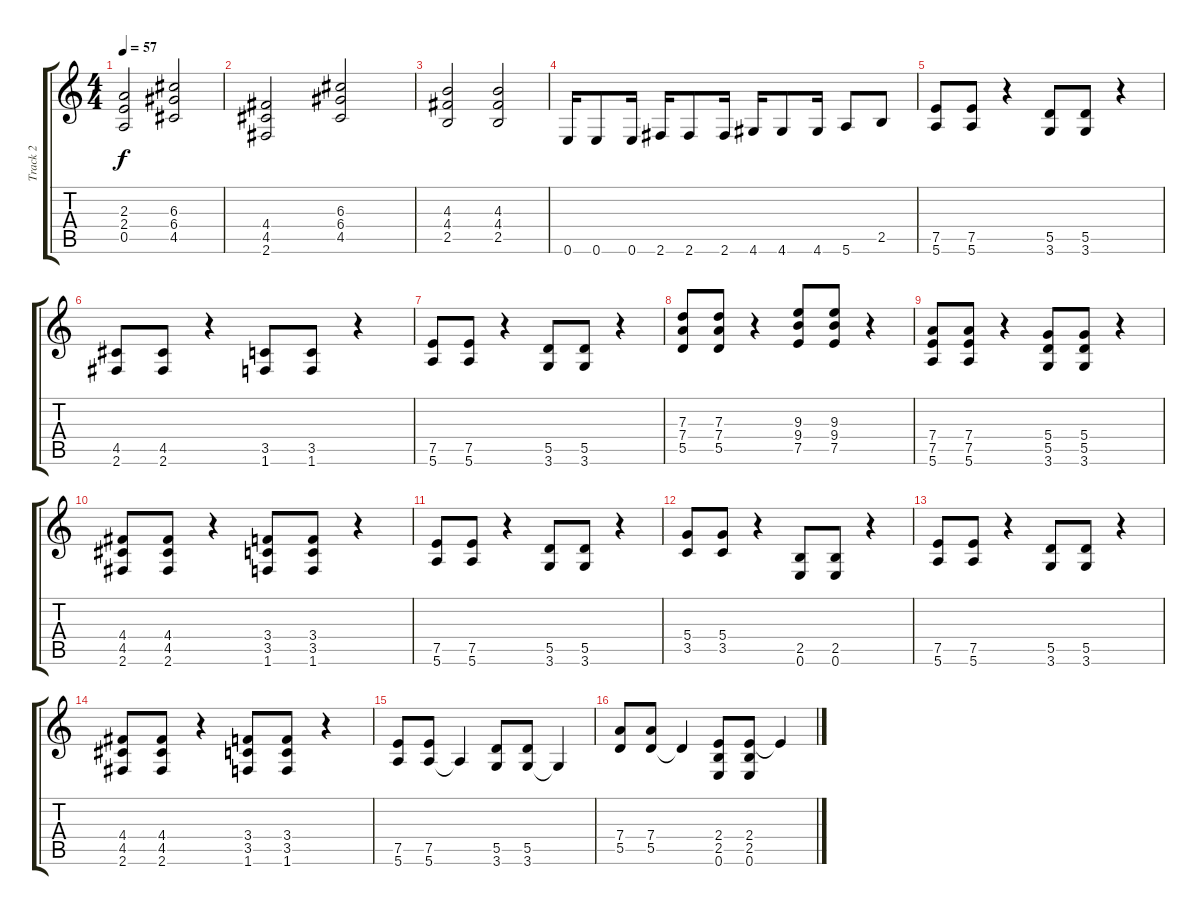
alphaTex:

\track ("Track 2" "Track 2") {instrument overdrivenguitar}
\staff {score tabs}
\tuning (E4 B3 G3 D3 A2 E2) {hide}
\ts (4 4)
\tempo 57
\clef g2
\ks c
(2.3 2.4 0.5).2{dy f} (6.3 6.4 4.5).2 |
(4.4 4.5 2.6).2 (6.3 6.4 4.5).2 |
(4.3 4.4 2.5).2 (4.3 4.4 2.5).2 |
0.6.16 0.6.8 0.6.16 2.6.16 2.6.8 2.6.16 4.6.16 4.6.8 4.6.16 5.6.8 2.5.8 |
(7.5 5.6).8 (7.5 5.6).8 r.4 (5.5 3.6).8{beam merge} (5.5 3.6).8 r.4 |
(4.5 2.6).8 (4.5 2.6).8 r.4 (3.5 1.6).8{beam merge} (3.5 1.6).8 r.4 |
(7.5 5.6).8 (7.5 5.6).8 r.4 (5.5 3.6).8{beam merge} (5.5 3.6).8 r.4 |
(7.3 7.4 5.5).8 (7.3 7.4 5.5).8 r.4 (9.3 9.4 7.5).8 (9.3 9.4 7.5).8 r.4 |
(7.4 7.5 5.6).8 (7.4 7.5 5.6).8 r.4 (5.4 5.5 3.6).8 (5.4 5.5 3.6).8 r.4 |
(4.4 4.5 2.6).8 (4.4 4.5 2.6).8 r.4 (3.4 3.5 1.6).8 (3.4 3.5 1.6).8 r.4 |
(7.5 5.6).8 (7.5 5.6).8 r.4 (5.5 3.6).8{beam merge} (5.5 3.6).8 r.4 |
(5.4 3.5).8 (5.4 3.5).8 r.4 (2.5 0.6).8{beam merge} (2.5 0.6).8 r.4 |
(7.5 5.6).8 (7.5 5.6).8 r.4 (5.5 3.6).8{beam merge} (5.5 3.6).8 r.4 |
(4.4 4.5 2.6).8 (4.4 4.5 2.6).8 r.4 (3.4 3.5 1.6).8 (3.4 3.5 1.6).8 r.4 |
(7.5 5.6).8 (7.5 5.6).8 5.6{t}.4 (5.5 3.6).8{beam merge} (5.5 3.6).8 3.6{t}.4 |
(7.4 5.5).8 (7.4 5.5).8 5.5{t}.4 (2.4 2.5 0.6).8 (2.4 2.5 0.6).8 2.4{t}.4
